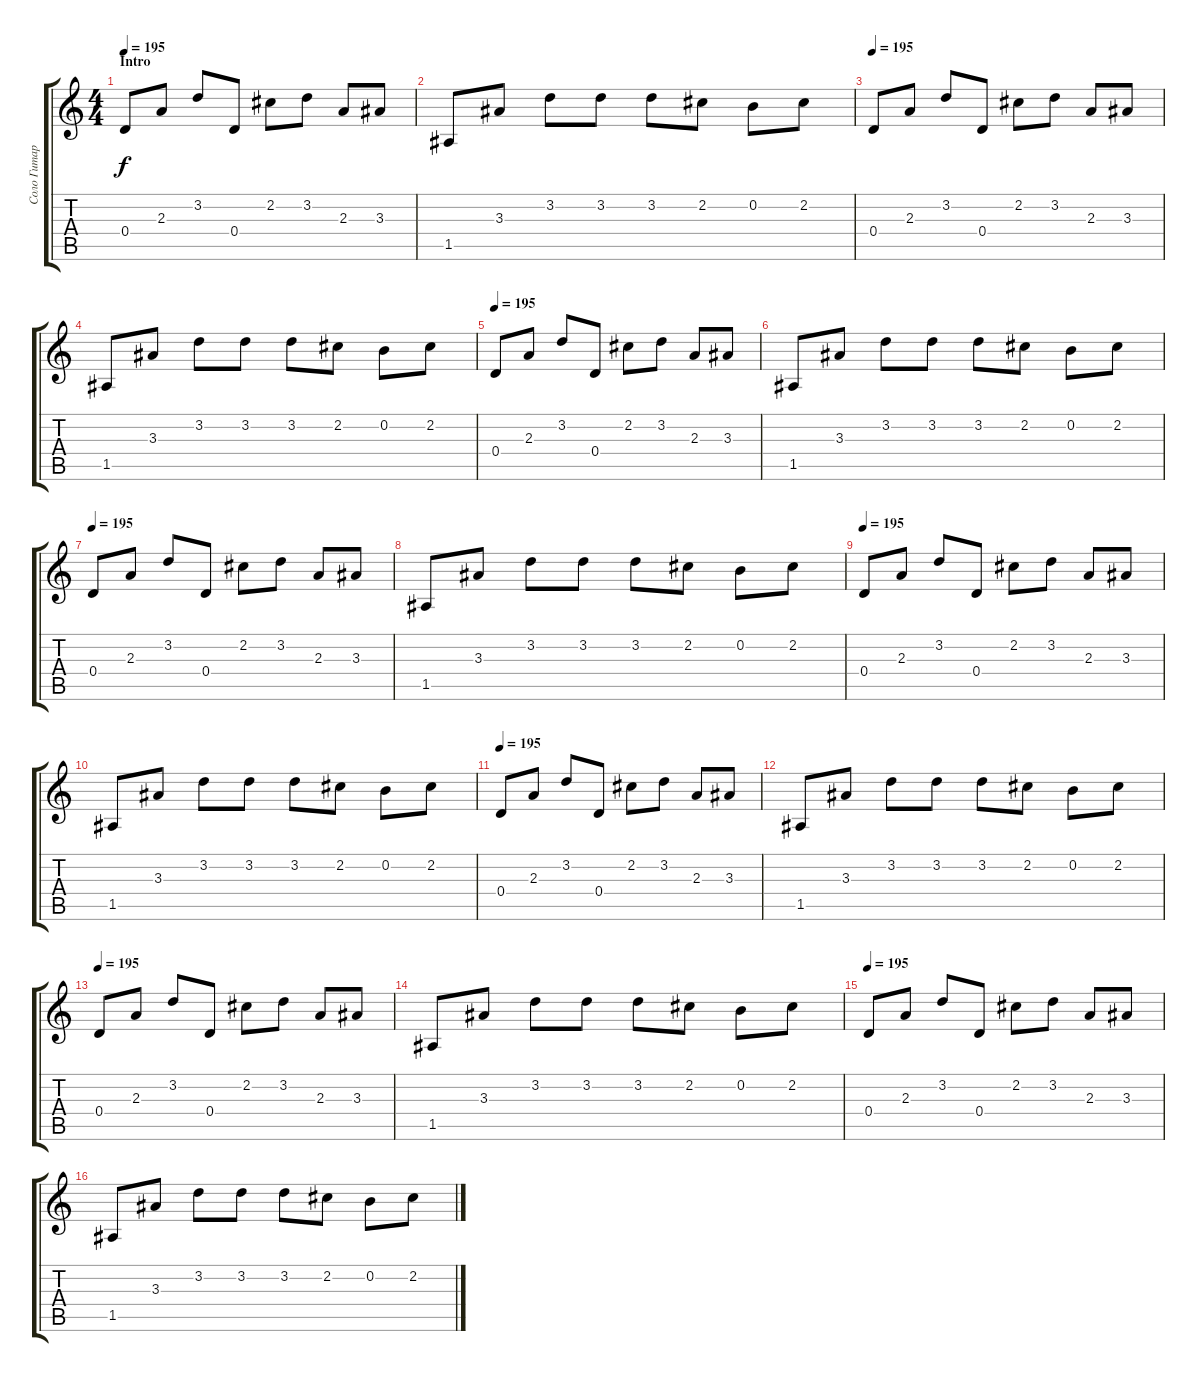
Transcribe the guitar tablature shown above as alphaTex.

\track ("Соло Гитара" "Соло Гитар") {instrument overdrivenguitar}
\staff {score tabs}
\tuning (E4 B3 G3 D3 A2 E2) {hide}
\ts (4 4)
\section ("" "Intro")
\tempo 195
\clef g2
\ks c
0.4.8{dy f instrument overdrivenguitar} 2.3.8 3.2.8 0.4.8 2.2.8 3.2.8 2.3.8 3.3.8 |
1.5.8 3.3.8 3.2.8 3.2.8 3.2.8 2.2.8 0.2.8 2.2.8 |
\tempo 195
0.4.8 2.3.8 3.2.8 0.4.8 2.2.8 3.2.8 2.3.8 3.3.8 |
1.5.8 3.3.8 3.2.8 3.2.8 3.2.8 2.2.8 0.2.8 2.2.8 |
\tempo 195
0.4.8 2.3.8 3.2.8 0.4.8 2.2.8 3.2.8 2.3.8 3.3.8 |
1.5.8 3.3.8 3.2.8 3.2.8 3.2.8 2.2.8 0.2.8 2.2.8 |
\tempo 195
0.4.8 2.3.8 3.2.8 0.4.8 2.2.8 3.2.8 2.3.8 3.3.8 |
1.5.8 3.3.8 3.2.8 3.2.8 3.2.8 2.2.8 0.2.8 2.2.8 |
\tempo 195
0.4.8 2.3.8 3.2.8 0.4.8 2.2.8 3.2.8 2.3.8 3.3.8 |
1.5.8 3.3.8 3.2.8 3.2.8 3.2.8 2.2.8 0.2.8 2.2.8 |
\tempo 195
0.4.8 2.3.8 3.2.8 0.4.8 2.2.8 3.2.8 2.3.8 3.3.8 |
1.5.8 3.3.8 3.2.8 3.2.8 3.2.8 2.2.8 0.2.8 2.2.8 |
\tempo 195
0.4.8 2.3.8 3.2.8 0.4.8 2.2.8 3.2.8 2.3.8 3.3.8 |
1.5.8 3.3.8 3.2.8 3.2.8 3.2.8 2.2.8 0.2.8 2.2.8 |
\tempo 195
0.4.8 2.3.8 3.2.8 0.4.8 2.2.8 3.2.8 2.3.8 3.3.8 |
1.5.8 3.3.8 3.2.8 3.2.8 3.2.8 2.2.8 0.2.8 2.2.8
